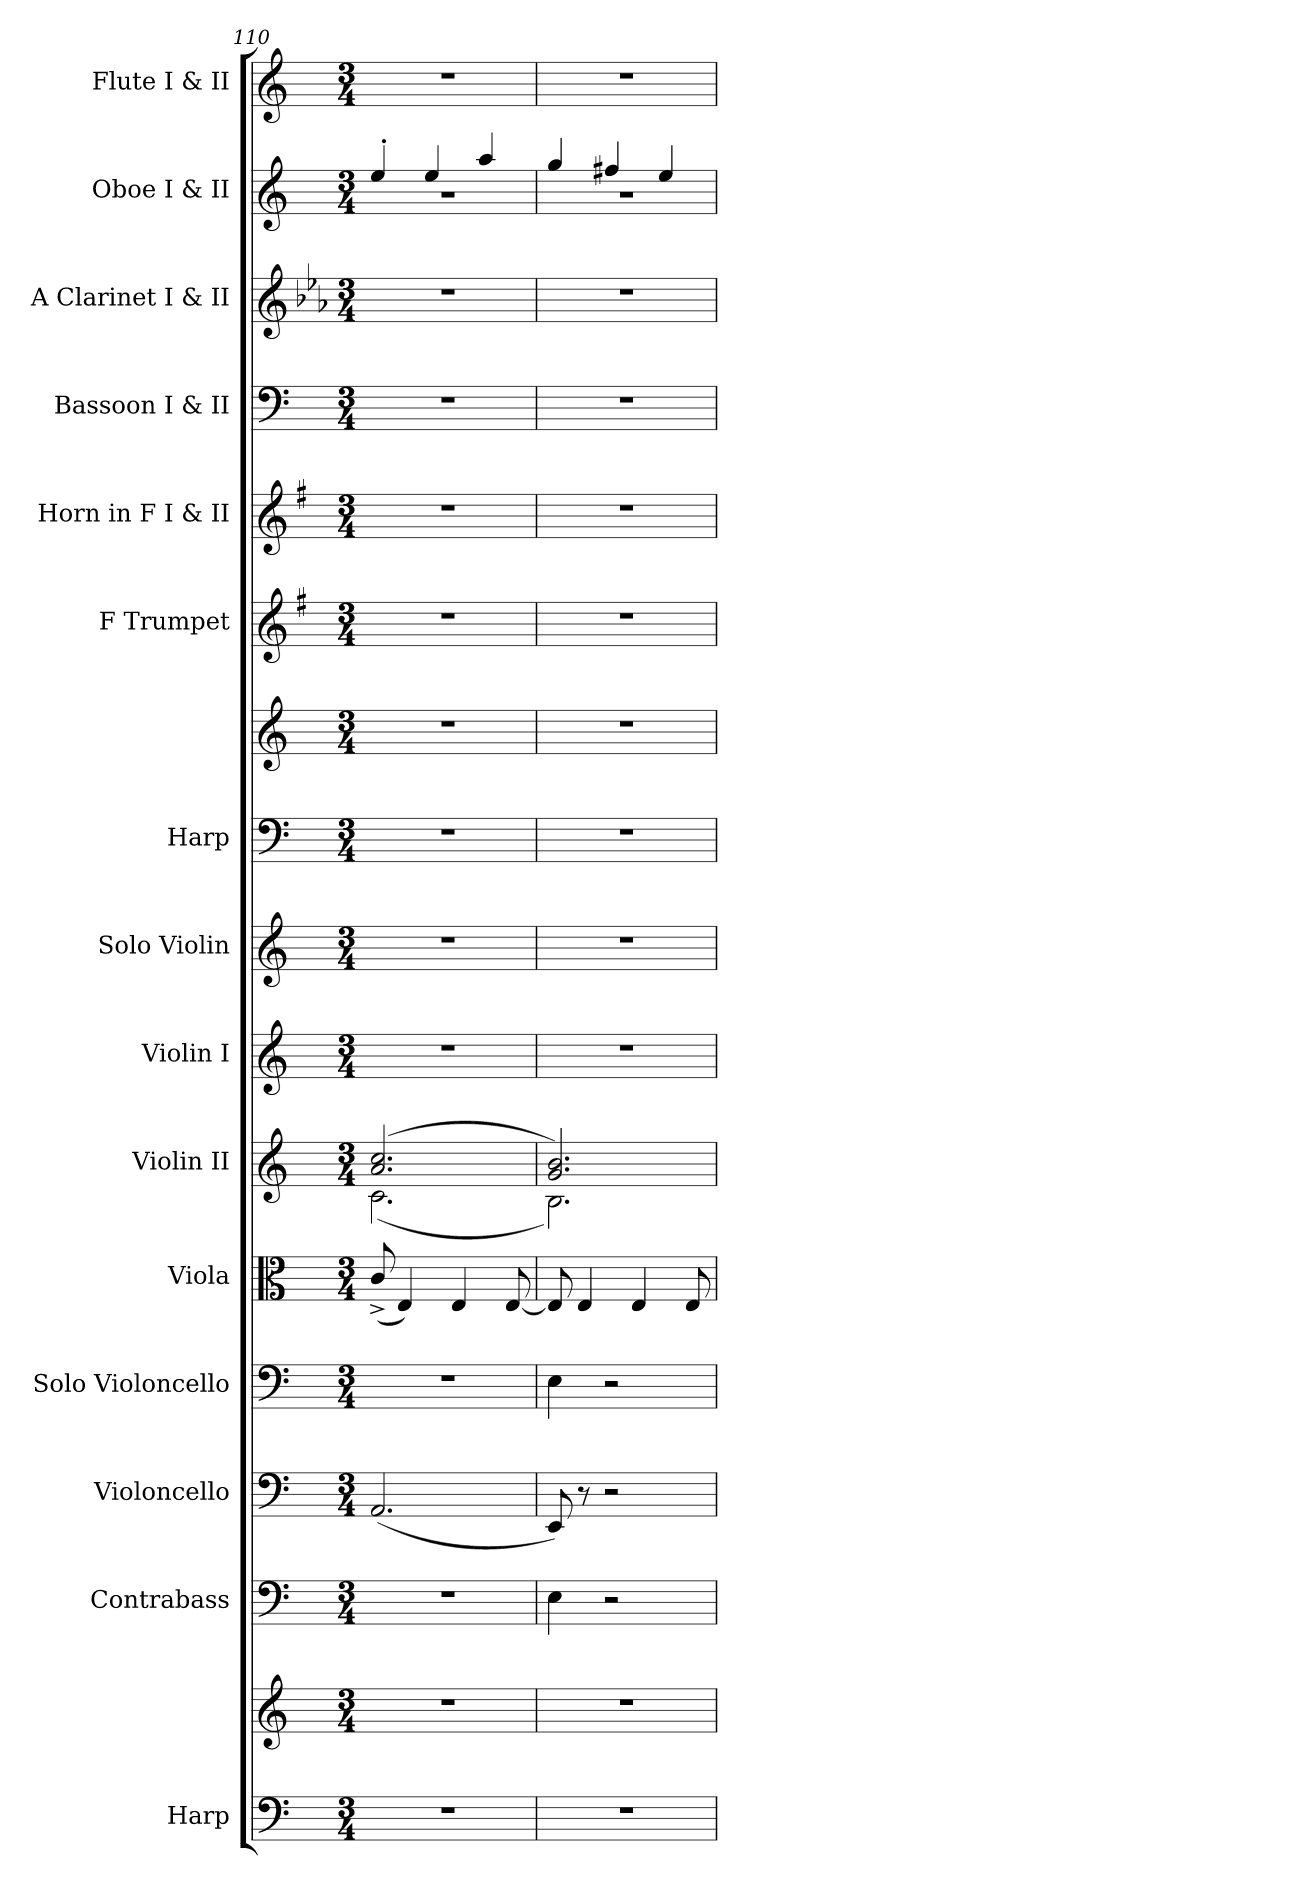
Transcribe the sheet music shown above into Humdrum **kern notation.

**kern	**kern	**kern	**kern	**kern	**kern	**kern	**kern	**kern	**kern	**kern	**kern	**kern	**kern	**kern	**kern	**kern
*part15	*part15	*part14	*part13	*part12	*part11	*part10	*part9	*part8	*part7	*part7	*part6	*part5	*part4	*part3	*part2	*part1
*staff17	*staff16	*staff15	*staff14	*staff13	*staff12	*staff11	*staff10	*staff9	*staff8	*staff7	*staff6	*staff5	*staff4	*staff3	*staff2	*staff1
*I"Harp	*	*I"Contrabass	*I"Violoncello	*I"Solo Violoncello	*I"Viola	*I"Violin II	*I"Violin I	*I"Solo Violin	*I"Harp	*	*I"F Trumpet	*I"Horn in F I &amp; II	*I"Bassoon I &amp; II	*I"A Clarinet I &amp; II	*I"Oboe I &amp; II	*I"Flute I &amp; II
*I'Hrp.	*	*I'Cb.	*I'Vc.	*I'Vc.	*I'Vla.	*I'Vln.	*I'Vln.	*I'Vln.	*I'Hrp.	*	*I'F Tpt.	*	*I'Bsn.	*I'A Cl.	*I'Ob.	*I'Fl.
*clefF4	*clefG2	*clefF4	*clefF4	*clefF4	*clefC3	*clefG2	*clefG2	*clefG2	*clefF4	*clefG2	*clefG2	*clefG2	*clefF4	*clefG2	*clefG2	*clefG2
*	*	*ITrd7c12	*	*	*	*	*	*	*	*	*ITrd-3c-5	*ITrd4c7	*	*ITrd2c3	*	*
*k[]	*k[]	*k[]	*k[]	*k[]	*k[]	*k[]	*k[]	*k[]	*k[]	*k[]	*k[]	*k[]	*k[]	*k[]	*k[]	*k[]
*M3/4	*M3/4	*M3/4	*M3/4	*M3/4	*M3/4	*M3/4	*M3/4	*M3/4	*M3/4	*M3/4	*M3/4	*M3/4	*M3/4	*M3/4	*M3/4	*M3/4
=110	=110	=110	=110	=110	=110	=110	=110	=110	=110	=110	=110	=110	=110	=110	=110	=110
*	*	*	*	*	*	*^	*	*	*	*	*	*	*	*	*^	*
2.r	2.r	2.r	(<2.AA/	2.r	(<8c^/	(>2.a/ 2.cc/	(<2.c\	2.r	2.r	2.r	2.r	2.r	2.r	2.r	2.r	4ee'/	2.r	2.r
.	.	.	.	.	4E/)	.	.	.	.	.	.	.	.	.	.	.	.	.
.	.	.	.	.	.	.	.	.	.	.	.	.	.	.	.	4ee/	.	.
.	.	.	.	.	4E/	.	.	.	.	.	.	.	.	.	.	.	.	.
.	.	.	.	.	.	.	.	.	.	.	.	.	.	.	.	4aa/	.	.
.	.	.	.	.	[8E/	.	.	.	.	.	.	.	.	.	.	.	.	.
=111	=111	=111	=111	=111	=111	=111	=111	=111	=111	=111	=111	=111	=111	=111	=111	=111	=111	=111
2.r	2.r	4EE\	8EE/)	4E\	8E/]	2.g/ 2.b/)	2.B\)	2.r	2.r	2.r	2.r	2.r	2.r	2.r	2.r	4gg/	2.r	2.r
.	.	.	8r	.	4E/	.	.	.	.	.	.	.	.	.	.	.	.	.
.	.	2r	2r	2r	.	.	.	.	.	.	.	.	.	.	.	4ff#X/	.	.
.	.	.	.	.	4E/	.	.	.	.	.	.	.	.	.	.	.	.	.
.	.	.	.	.	.	.	.	.	.	.	.	.	.	.	.	4ee/	.	.
.	.	.	.	.	8E/	.	.	.	.	.	.	.	.	.	.	.	.	.
*	*	*	*	*	*	*v	*v	*	*	*	*	*	*	*	*	*v	*v	*
=	=	=	=	=	=	=	=	=	=	=	=	=	=	=	=	=
*-	*-	*-	*-	*-	*-	*-	*-	*-	*-	*-	*-	*-	*-	*-	*-	*-
